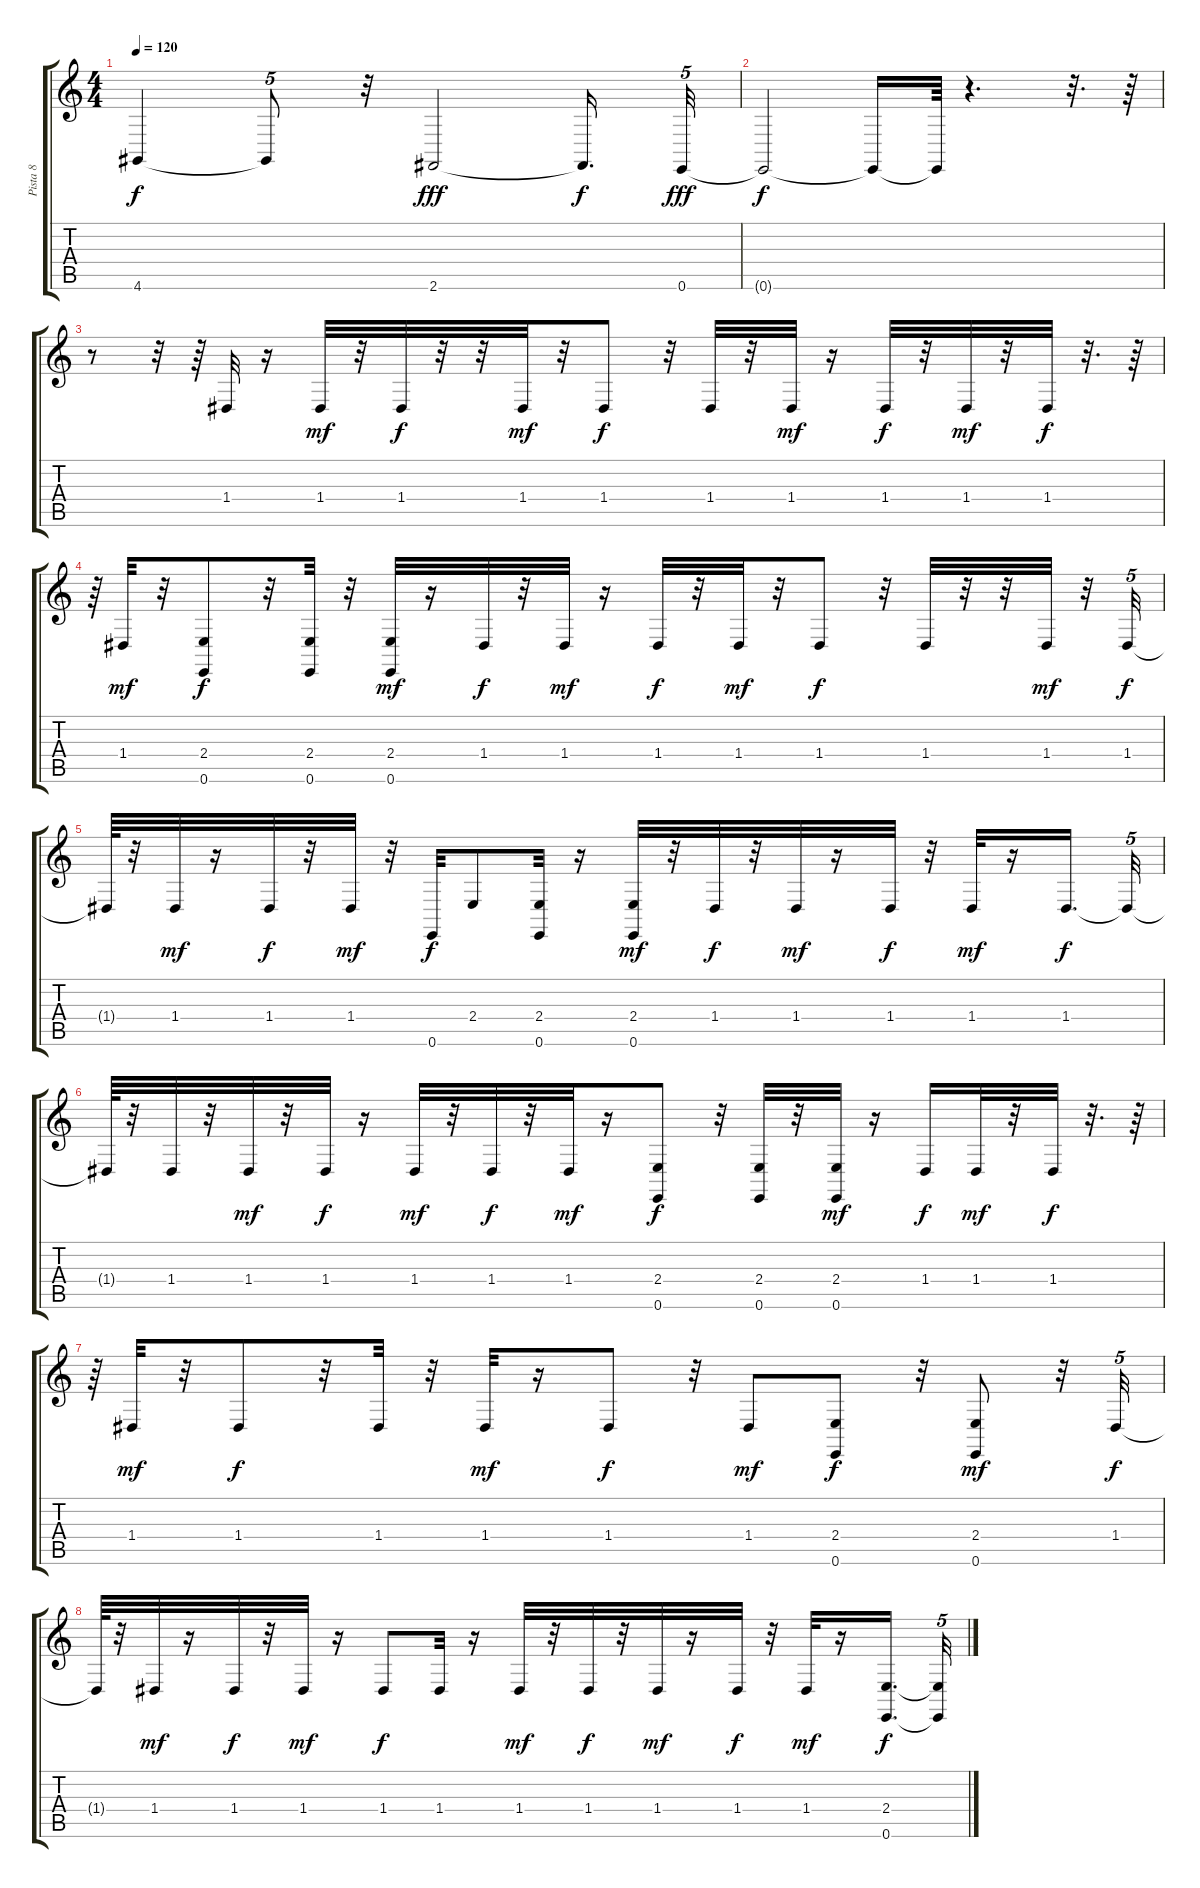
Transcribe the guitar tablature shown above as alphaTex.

\track ("Pista 8" "Pista 8") {instrument orchestralharp}
\staff {score tabs}
\tuning (E4 B3 G3 D3 A2 E2) {hide}
\ts (4 4)
\tempo 120
\clef g2
\ks c
4.6{t}.4{dy f} 4.6{t}.8{tu (5 4)} r.32 2.6.2{dy fff} 2.6{t}.16{d dy f} 0.6.32{tu (5 4) dy fff} |
0.6{t}.2{dy f} 0.6{t}.16 0.6{t}.64 r.4{d} r.32{d} r.64 |
r.8 r.32 r.64 1.4.32 r.16 1.4.32{dy mf} r.32 1.4.32{dy f} r.32 r.32 1.4.32{dy mf} r.32 1.4.8{dy f} r.32 1.4.32 r.32 1.4.32{dy mf} r.16 1.4.32{dy f} r.32 1.4.32{dy mf} r.32 1.4.32{dy f} r.32{d} r.64 |
r.64 1.4.32{dy mf} r.32 (2.4 0.6).8{dy f} r.32 (2.4 0.6).32 r.32 (2.4 0.6).32{dy mf} r.16 1.4.32{dy f} r.32 1.4.32{dy mf} r.16 1.4.32{dy f} r.32 1.4.32{dy mf} r.32 1.4.8{dy f} r.32 1.4.32 r.32 r.32 1.4.32{dy mf} r.32 1.4.32{tu (5 4) dy f} |
1.4{t}.64 r.32 1.4.32{dy mf} r.16 1.4.32{dy f} r.32 1.4.32{dy mf} r.32 0.6.32{dy f} 2.4.8 (2.4 0.6).32 r.16 (2.4 0.6).32{dy mf} r.32 1.4.32{dy f} r.32 1.4.32{dy mf} r.16 1.4.32{dy f} r.32 1.4.32{dy mf} r.16 1.4.16{d dy f} 1.4{t}.32{tu (5 4)} |
1.4{t}.64 r.32 1.4.32 r.32 1.4.32{dy mf} r.32 1.4.32{dy f} r.16 1.4.32{dy mf} r.32 1.4.32{dy f} r.32 1.4.32{dy mf} r.16 (2.4 0.6).8{dy f} r.32 (2.4 0.6).32 r.32 (2.4 0.6).32{dy mf} r.16 1.4.16{dy f} 1.4.32{dy mf} r.32 1.4.32{dy f} r.32{d} r.64 |
r.64 1.4.32{dy mf} r.32 1.4.8{dy f} r.32 1.4.32 r.32 1.4.32{dy mf} r.16 1.4.8{dy f} r.32 1.4.8{dy mf} (2.4 0.6).8{dy f} r.32 (2.4 0.6).8{dy mf} r.32 1.4.32{tu (5 4) dy f} |
1.4{t}.64 r.32 1.4.32{dy mf} r.16 1.4.32{dy f} r.32 1.4.32{dy mf} r.16 1.4.8{dy f} 1.4.32 r.16 1.4.32{dy mf} r.32 1.4.32{dy f} r.32 1.4.32{dy mf} r.16 1.4.32{dy f} r.32 1.4.32{dy mf} r.16 (2.4 0.6).16{d dy f} (2.4{t} 0.6{t}).32{tu (5 4)}
